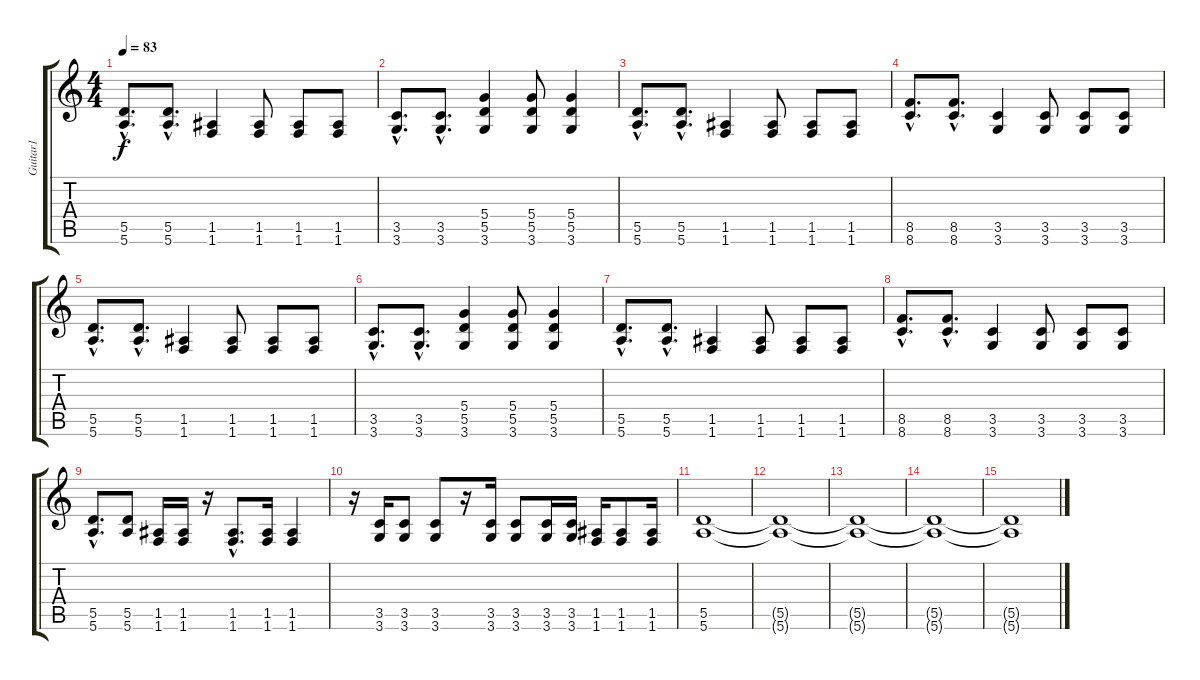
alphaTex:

\track ("Guitar1" "Guitar1") {instrument distortionguitar}
\staff {score tabs}
\tuning (E4 B3 G3 D3 A2 E2) {hide}
\ts (4 4)
\tempo 83
\clef g2
\ks c
(5.5{hac} 5.6{hac}).8{d dy f} (5.5{hac} 5.6{hac}).8{d} (1.5 1.6).4 (1.5 1.6).8 (1.5 1.6).8 (1.5 1.6).8 |
(3.5{hac} 3.6{hac}).8{d} (3.5{hac} 3.6{hac}).8{d} (5.4 5.5 3.6).4 (5.4 5.5 3.6).8 (5.4 5.5 3.6).4 |
(5.5{hac} 5.6{hac}).8{d} (5.5{hac} 5.6{hac}).8{d} (1.5 1.6).4 (1.5 1.6).8 (1.5 1.6).8 (1.5 1.6).8 |
(8.5{hac} 8.6{hac}).8{d} (8.5{hac} 8.6{hac}).8{d} (3.5 3.6).4 (3.5 3.6).8 (3.5 3.6).8 (3.5 3.6).8 |
(5.5{hac} 5.6{hac}).8{d} (5.5{hac} 5.6{hac}).8{d} (1.5 1.6).4 (1.5 1.6).8 (1.5 1.6).8 (1.5 1.6).8 |
(3.5{hac} 3.6{hac}).8{d} (3.5{hac} 3.6{hac}).8{d} (5.4 5.5 3.6).4 (5.4 5.5 3.6).8 (5.4 5.5 3.6).4 |
(5.5{hac} 5.6{hac}).8{d} (5.5{hac} 5.6{hac}).8{d} (1.5 1.6).4 (1.5 1.6).8 (1.5 1.6).8 (1.5 1.6).8 |
(8.5{hac} 8.6{hac}).8{d} (8.5{hac} 8.6{hac}).8{d} (3.5 3.6).4 (3.5 3.6).8 (3.5 3.6).8 (3.5 3.6).8 |
(5.5{hac} 5.6{hac}).8{d} (5.5 5.6).8 (1.5 1.6).16 (1.5 1.6).16 r.16 (1.5{hac} 1.6{hac}).8{d} (1.5 1.6).16 (1.5 1.6).4 |
r.16 (3.5 3.6).16 (3.5 3.6).8 (3.5 3.6).8 r.16 (3.5 3.6).16 (3.5 3.6).8 (3.5 3.6).16 (3.5 3.6).16 (1.5 1.6).16 (1.5 1.6).8 (1.5 1.6).16 |
(5.5 5.6).1 |
(5.5{t} 5.6{t}).1 |
(5.5{t} 5.6{t}).1 |
(5.5{t} 5.6{t}).1 |
(5.5{t} 5.6{t}).1
